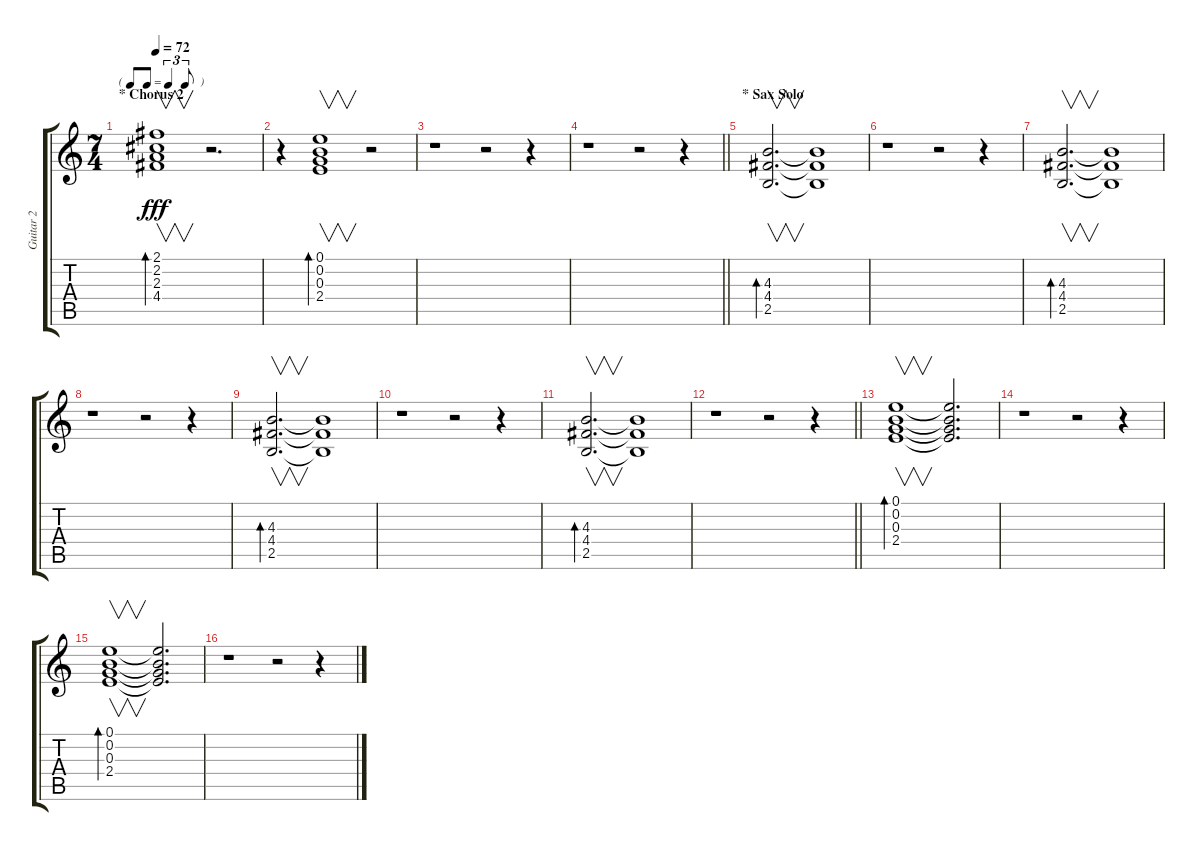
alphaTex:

\track ("Guitar 2" "Guitar 2") {instrument electricguitarjazz}
\staff {score tabs}
\tuning (E4 B3 G3 D3 A2 E2) {hide}
\ts (7 4)
\tf triplet8th
\section ("" "* Chorus 2")
\tempo 72
\clef g2
\ks c
(2.1 2.2 2.3 4.4).1{v bd 60 dy fff} r.2{d} |
r.4 (0.1 0.2 0.3 2.4).1{v bd 60} r.2 |
r.1 r.2 r.4 |
\barLineRight lightlight
r.1 r.2 r.4 |
\section ("" "* Sax Solo")
(4.3 4.4 2.5).2{v d bd 60} (4.3{t} 4.4{t} 2.5{t}).1 |
r.1 r.2 r.4 |
(4.3 4.4 2.5).2{v d bd 60} (4.3{t} 4.4{t} 2.5{t}).1 |
r.1 r.2 r.4 |
(4.3 4.4 2.5).2{v d bd 60} (4.3{t} 4.4{t} 2.5{t}).1 |
r.1 r.2 r.4 |
(4.3 4.4 2.5).2{v d bd 60} (4.3{t} 4.4{t} 2.5{t}).1 |
\barLineRight lightlight
r.1 r.2 r.4 |
(0.1 0.2 0.3 2.4).1{v bd 60} (0.1{t} 0.2{t} 0.3{t} 2.4{t}).2{d} |
r.1 r.2 r.4 |
(0.1 0.2 0.3 2.4).1{v bd 60} (0.1{t} 0.2{t} 0.3{t} 2.4{t}).2{d} |
r.1 r.2 r.4
